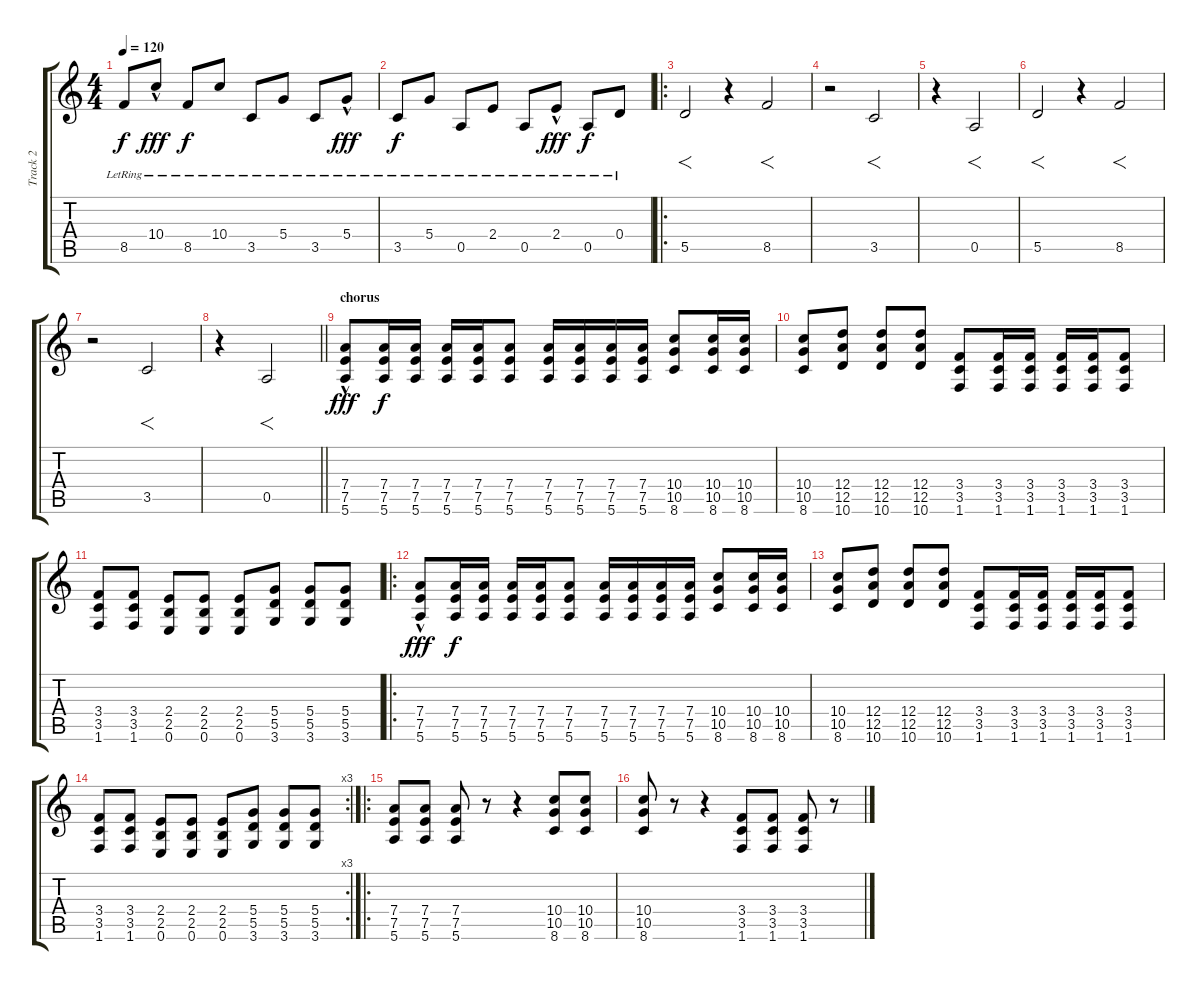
\track ("Track 2" "Track 2") {instrument electricguitarclean}
\staff {score tabs}
\tuning (E4 B3 G3 D3 A2 E2) {hide}
\ts (4 4)
\tempo 120
\clef g2
\ks c
8.5{lr}.8{dy f} 10.4{hac lr}.8{dy fff} 8.5{lr}.8{dy f} 10.4{lr}.8 3.5{lr}.8 5.4{lr}.8 3.5{lr}.8 5.4{hac lr}.8{dy fff} |
3.5{lr}.8{dy f} 5.4{lr}.8 0.5{lr}.8 2.4{lr}.8 0.5{lr}.8 2.4{hac lr}.8{dy fff} 0.5{lr}.8{dy f} 0.4{lr}.8 |
\ro
5.5.2{f volume 12} r.4 8.5.2{f} |
r.2 3.5.2{f} |
r.4 0.5.2{f} |
5.5.2{f} r.4 8.5.2{f} |
r.2 3.5.2{f} |
\barLineRight lightlight
r.4 0.5.2{f} |
\section ("" "chorus")
(7.4 7.5 5.6{hac}).8{dy fff} (7.4 7.5 5.6).16{dy f} (7.4 7.5 5.6).16 (7.4 7.5 5.6).16 (7.4 7.5 5.6).16 (7.4 7.5 5.6).8 (7.4 7.5 5.6).16 (7.4 7.5 5.6).16 (7.4 7.5 5.6).16 (7.4 7.5 5.6).16 (10.4 10.5 8.6).8 (10.4 10.5 8.6).16 (10.4 10.5 8.6).16 |
(10.4 10.5 8.6).8 (12.4 12.5 10.6).8 (12.4 12.5 10.6).8 (12.4 12.5 10.6).8 (3.4 3.5 1.6).8{instrument distortionguitar} (3.4 3.5 1.6).16 (3.4 3.5 1.6).16 (3.4 3.5 1.6).16 (3.4 3.5 1.6).16 (3.4 3.5 1.6).8 |
(3.4 3.5 1.6).8 (3.4 3.5 1.6).8 (2.4 2.5 0.6).8 (2.4 2.5 0.6).8 (2.4 2.5 0.6).8 (5.4 5.5 3.6).8 (5.4 5.5 3.6).8 (5.4 5.5 3.6).8 |
\ro
(7.4 7.5 5.6{hac}).8{dy fff} (7.4 7.5 5.6).16{dy f} (7.4 7.5 5.6).16 (7.4 7.5 5.6).16 (7.4 7.5 5.6).16 (7.4 7.5 5.6).8 (7.4 7.5 5.6).16 (7.4 7.5 5.6).16 (7.4 7.5 5.6).16 (7.4 7.5 5.6).16 (10.4 10.5 8.6).8 (10.4 10.5 8.6).16 (10.4 10.5 8.6).16 |
(10.4 10.5 8.6).8 (12.4 12.5 10.6).8 (12.4 12.5 10.6).8 (12.4 12.5 10.6).8 (3.4 3.5 1.6).8 (3.4 3.5 1.6).16 (3.4 3.5 1.6).16 (3.4 3.5 1.6).16 (3.4 3.5 1.6).16 (3.4 3.5 1.6).8 |
\rc 3
(3.4 3.5 1.6).8 (3.4 3.5 1.6).8 (2.4 2.5 0.6).8 (2.4 2.5 0.6).8 (2.4 2.5 0.6).8 (5.4 5.5 3.6).8 (5.4 5.5 3.6).8 (5.4 5.5 3.6).8 |
\ro
(7.4 7.5 5.6).8 (7.4 7.5 5.6).8 (7.4 7.5 5.6).8 r.8 r.4 (10.4 10.5 8.6).8 (10.4 10.5 8.6).8 |
(10.4 10.5 8.6).8 r.8 r.4 (3.4 3.5 1.6).8 (3.4 3.5 1.6).8 (3.4 3.5 1.6).8 r.8
